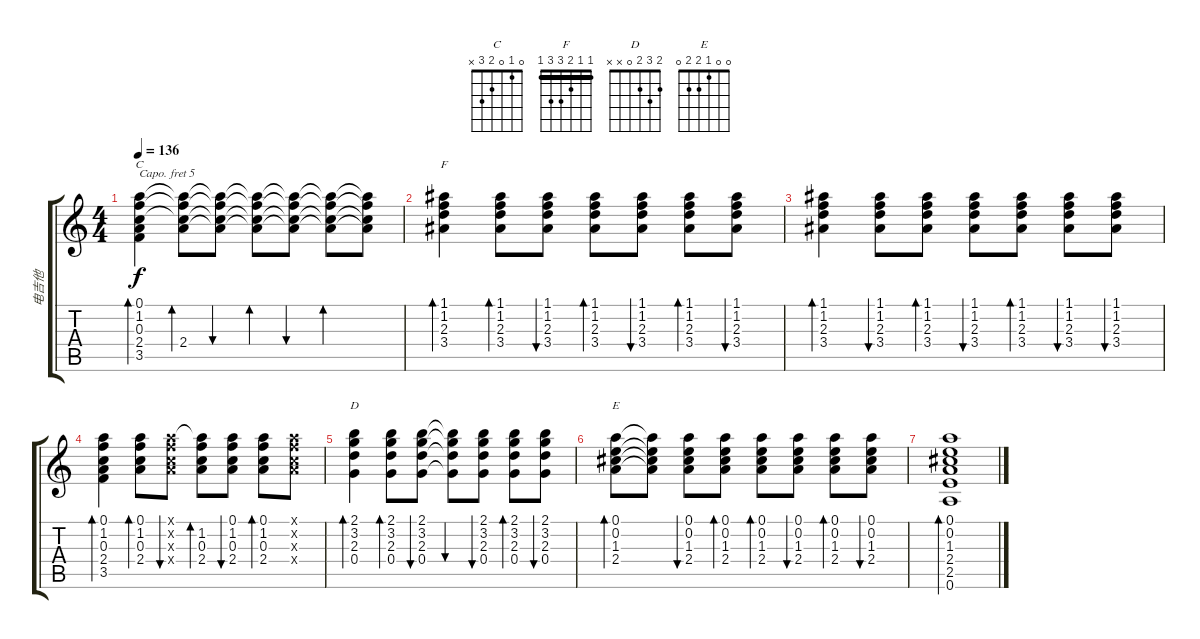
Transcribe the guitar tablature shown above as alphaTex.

\track ("电吉他" "电吉他") {instrument distortionguitar}
\staff {score tabs}
\capo 5
\tuning (E4 B3 G3 D3 A2 E2) {hide}
\chord ("C" 0 1 0 2 3 x)
\chord ("F" 1 1 2 3 3 1) {barre 1}
\chord ("D" 2 3 2 0 x x)
\chord ("E" 0 0 1 2 2 0)
\ts (4 4)
\tempo 136
\clef g2
\ks c
(0.1 1.2 0.3 2.4 3.5).4{bd 60 ch "C" dy f} (0.1{t} 1.2{t} 0.3{t} 2.4).8{bd 60} (0.1{t} 1.2{t} 0.3{t} 2.4{t}).8{bu 60} (0.1{t} 1.2{t} 0.3{t} 2.4{t}).8{bd 60} (0.1{t} 1.2{t} 0.3{t} 2.4{t}).8{bu 60} (0.1{t} 1.2{t} 0.3{t} 2.4{t}).8{bd 60} (0.1{t} 1.2{t} 0.3{t} 2.4{t}).8 |
(1.1 1.2 2.3 3.4).4{bd 60 ch "F"} (1.1 1.2 2.3 3.4).8{bd 60} (1.1 1.2 2.3 3.4).8{bu 60} (1.1 1.2 2.3 3.4).8{bd 60} (1.1 1.2 2.3 3.4).8{bu 60} (1.1 1.2 2.3 3.4).8{bd 60} (1.1 1.2 2.3 3.4).8{bu 60} |
(1.1 1.2 2.3 3.4).4{bd 60} (1.1 1.2 2.3 3.4).8{bu 60} (1.1 1.2 2.3 3.4).8{bd 60} (1.1 1.2 2.3 3.4).8{bu 60} (1.1 1.2 2.3 3.4).8{bd 60} (1.1 1.2 2.3 3.4).8{bu 60} (1.1 1.2 2.3 3.4).8{bu 60} |
(0.1 1.2 0.3 2.4 3.5).4{bd 60} (0.1 1.2 0.3 2.4).8{bd 60} (0.1{x} 1.2{x} 0.3{x} 2.4{x}).8{bu 60} (0.1{t} 1.2 0.3 2.4).8{bd 60} (0.1 1.2 0.3 2.4).8{bu 60} (0.1 1.2 0.3 2.4).8{bd 60} (0.1{x} 1.2{x} 0.3{x} 2.4{x}).8 |
(2.1 3.2 2.3 0.4).4{bd 120 ch "D"} (2.1 3.2 2.3 0.4).8{bd 120} (2.1 3.2 2.3 0.4).8{bu 120} (2.1{t} 3.2{t} 2.3{t} 0.4{t}).8{bu 120} (2.1 3.2 2.3 0.4).8{bu 120} (2.1 3.2 2.3 0.4).8{bd 120} (2.1 3.2 2.3 0.4).8{bu 120} |
(0.1 0.2 1.3 2.4).8{bd 60 ch "E" txt ""} (0.1{t} 0.2{t} 1.3{t} 2.4{t}).8 (0.1 0.2 1.3 2.4).8{bu 60} (0.1 0.2 1.3 2.4).8{bd 60} (0.1 0.2 1.3 2.4).8{bd 60} (0.1 0.2 1.3 2.4).8{bu 60} (0.1 0.2 1.3 2.4).8{bd 60} (0.1 0.2 1.3 2.4).8{bu 60} |
(0.1 0.2 1.3 2.4 2.5 0.6).1{bd 60}
